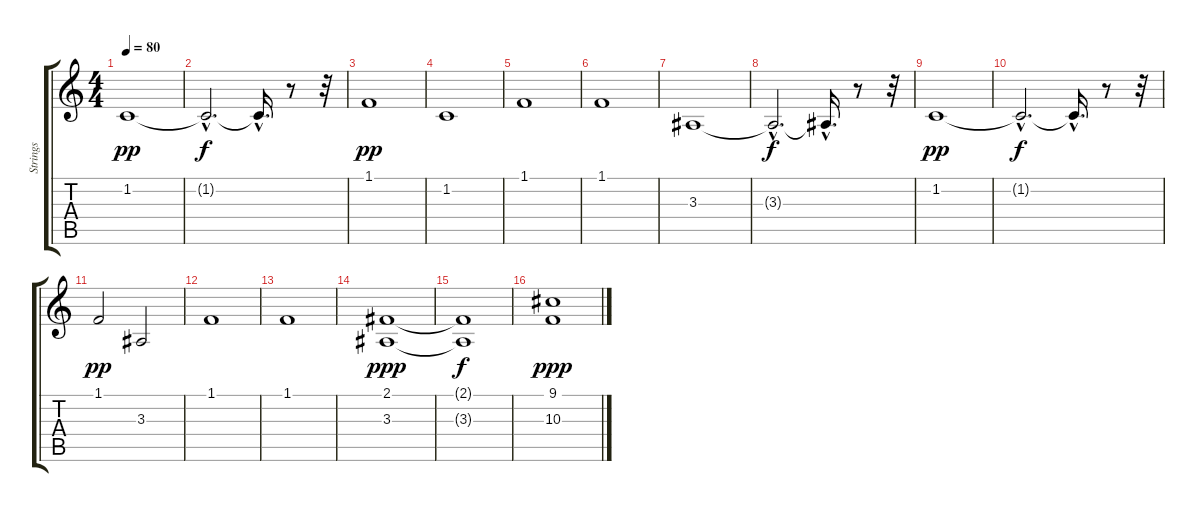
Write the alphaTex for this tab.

\track ("Strings" "Strings") {instrument stringensemble2}
\staff {score tabs}
\tuning (E4 B3 G3 D3 A2 E2) {hide}
\ts (4 4)
\tempo 80
\clef g2
\ks c
1.2.1{dy pp} |
1.2{hac t}.2{d dy f} 1.2{hac t}.16{d} r.8 r.32 |
1.1.1{dy pp} |
1.2.1 |
1.1.1 |
1.1.1 |
3.3.1 |
3.3{hac t}.2{d dy f} 3.3{hac t}.16{d} r.8 r.32 |
1.2.1{dy pp} |
1.2{hac t}.2{d dy f} 1.2{hac t}.16{d} r.8 r.32 |
1.1.2{dy pp} 3.3.2 |
1.1.1 |
1.1.1 |
(2.1 3.3).1{dy ppp} |
(2.1{t} 3.3{t}).1{dy f} |
(9.1 10.3).1{dy ppp}
